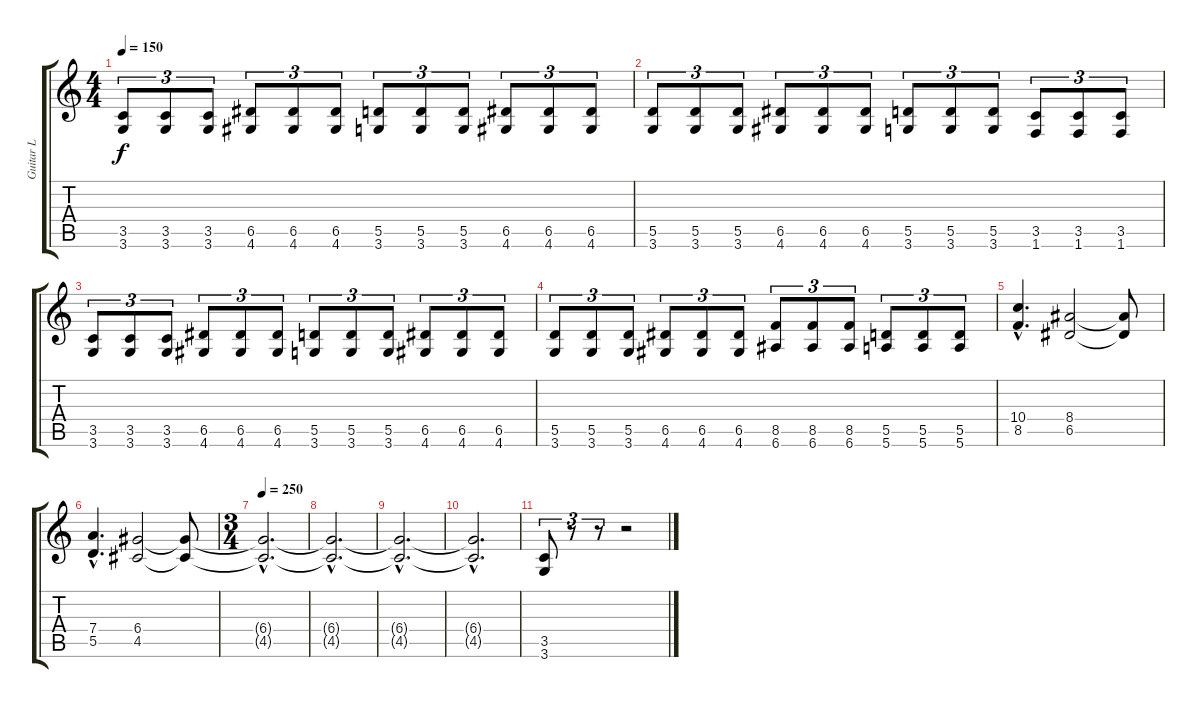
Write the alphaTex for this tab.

\track ("Guitar L" "Guitar L") {instrument distortionguitar}
\staff {score tabs}
\tuning (E4 B3 G3 D3 A2 E2) {hide}
\ts (4 4)
\tempo 150
\clef g2
\ks c
(3.5 3.6).8{tu (3 2) dy f} (3.5 3.6).8{tu (3 2)} (3.5 3.6).8{tu (3 2)} (6.5 4.6).8{tu (3 2)} (6.5 4.6).8{tu (3 2)} (6.5 4.6).8{tu (3 2)} (5.5 3.6).8{tu (3 2)} (5.5 3.6).8{tu (3 2)} (5.5 3.6).8{tu (3 2)} (6.5 4.6).8{tu (3 2)} (6.5 4.6).8{tu (3 2)} (6.5 4.6).8{tu (3 2)} |
(5.5 3.6).8{tu (3 2)} (5.5 3.6).8{tu (3 2)} (5.5 3.6).8{tu (3 2)} (6.5 4.6).8{tu (3 2)} (6.5 4.6).8{tu (3 2)} (6.5 4.6).8{tu (3 2)} (5.5 3.6).8{tu (3 2)} (5.5 3.6).8{tu (3 2)} (5.5 3.6).8{tu (3 2)} (3.5 1.6).8{tu (3 2)} (3.5 1.6).8{tu (3 2)} (3.5 1.6).8{tu (3 2)} |
(3.5 3.6).8{tu (3 2)} (3.5 3.6).8{tu (3 2)} (3.5 3.6).8{tu (3 2)} (6.5 4.6).8{tu (3 2)} (6.5 4.6).8{tu (3 2)} (6.5 4.6).8{tu (3 2)} (5.5 3.6).8{tu (3 2)} (5.5 3.6).8{tu (3 2)} (5.5 3.6).8{tu (3 2)} (6.5 4.6).8{tu (3 2)} (6.5 4.6).8{tu (3 2)} (6.5 4.6).8{tu (3 2)} |
(5.5 3.6).8{tu (3 2)} (5.5 3.6).8{tu (3 2)} (5.5 3.6).8{tu (3 2)} (6.5 4.6).8{tu (3 2)} (6.5 4.6).8{tu (3 2)} (6.5 4.6).8{tu (3 2)} (8.5 6.6).8{tu (3 2)} (8.5 6.6).8{tu (3 2)} (8.5 6.6).8{tu (3 2)} (5.5 5.6).8{tu (3 2)} (5.5 5.6).8{tu (3 2)} (5.5 5.6).8{tu (3 2)} |
(10.4{hac} 8.5{hac}).4{d} (8.4 6.5).2 (8.4{t} 6.5{t}).8 |
(7.4{hac} 5.5{hac}).4{d} (6.4 4.5).2 (6.4{t} 4.5{t}).8 |
\ts (3 4)
\tempo 250
(6.4{hac t} 4.5{hac t}).2{d} |
(6.4{hac t} 4.5{hac t}).2{d} |
(6.4{hac t} 4.5{hac t}).2{d} |
(6.4{hac t} 4.5{hac t}).2{d} |
(3.5 3.6).8{tu (3 2)} r.8{tu (3 2)} r.8{tu (3 2)} r.2
